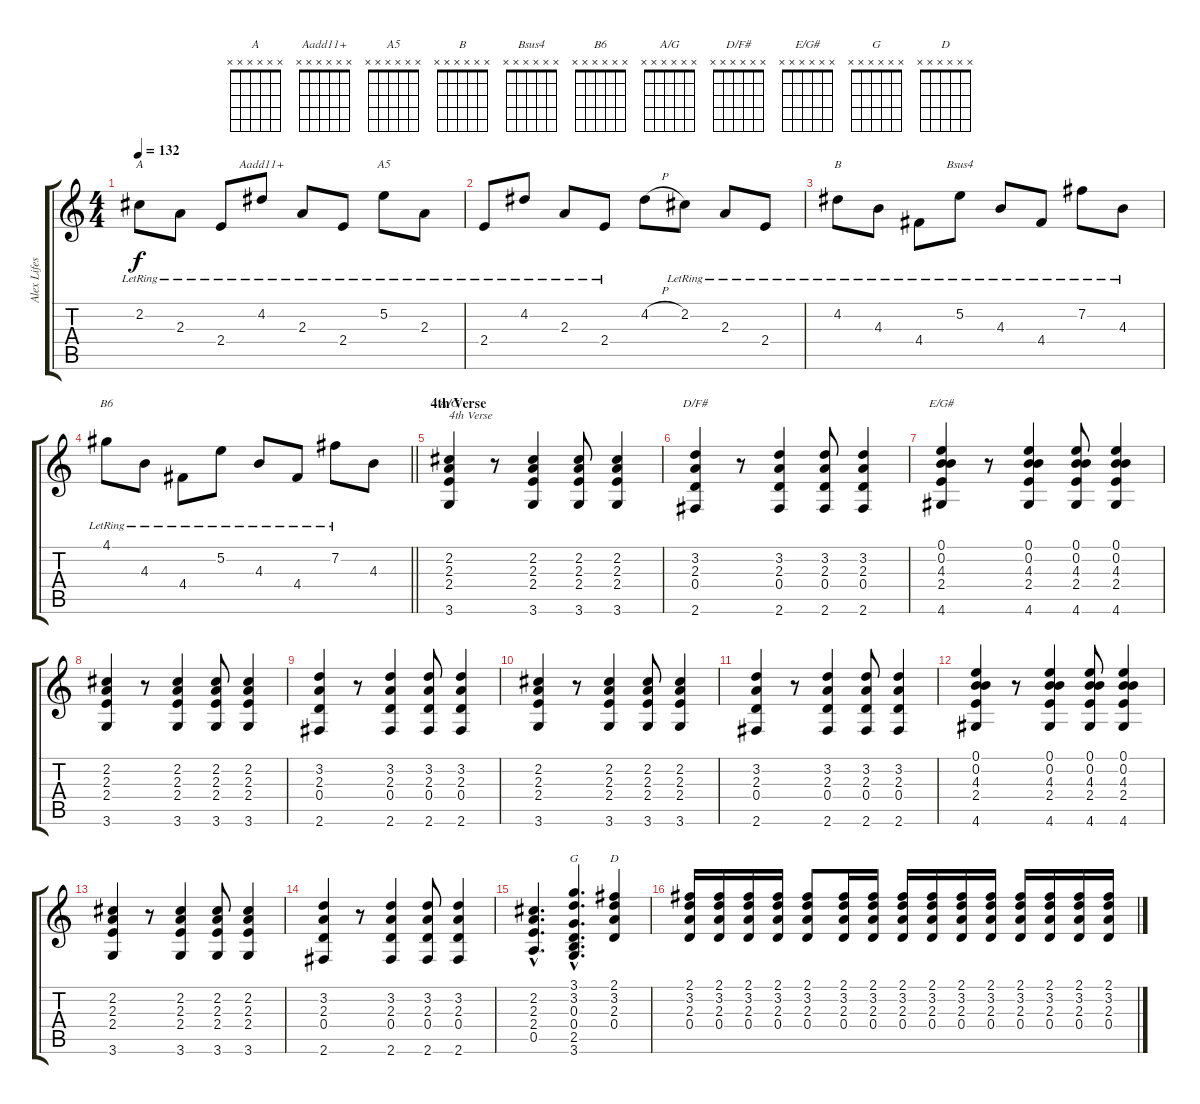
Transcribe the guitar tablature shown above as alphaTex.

\track ("Alex Lifeson 1" "Alex Lifes") {instrument overdrivenguitar}
\staff {score tabs}
\tuning (E4 B3 G3 D3 A2 E2) {hide}
\chord ("A" x x x x x x) {firstfret 0}
\chord ("Aadd11+" x x x x x x) {firstfret 0}
\chord ("A5" x x x x x x) {firstfret 0}
\chord ("B" x x x x x x) {firstfret 0}
\chord ("Bsus4" x x x x x x) {firstfret 0}
\chord ("B6" x x x x x x) {firstfret 0}
\chord ("A/G" x x x x x x) {firstfret 0}
\chord ("D/F#" x x x x x x) {firstfret 0}
\chord ("E/G#" x x x x x x) {firstfret 0}
\chord ("G" x x x x x x) {firstfret 0}
\chord ("D" x x x x x x) {firstfret 0}
\ts (4 4)
\tempo 132
\clef g2
\ks c
2.2{lr}.8{ch "A" dy f} 2.3{lr}.8 2.4{lr}.8 4.2{lr}.8{ch "Aadd11+"} 2.3{lr}.8 2.4{lr}.8 5.2{lr}.8{ch "A5"} 2.3{lr}.8 |
2.4{lr}.8 4.2{lr}.8 2.3{lr}.8 2.4{lr}.8 4.2{h}.8 2.2{lr}.8 2.3{lr}.8 2.4{lr}.8 |
4.2{lr}.8{ch "B"} 4.3{lr}.8 4.4{lr}.8 5.2{lr}.8{ch "Bsus4"} 4.3{lr}.8 4.4{lr}.8 7.2{lr}.8 4.3{lr}.8 |
\barLineRight lightlight
4.1{lr}.8{ch "B6"} 4.3{lr}.8 4.4{lr}.8 5.2{lr}.8 4.3{lr}.8 4.4{lr}.8 7.2{lr}.8 4.3.8 |
\section ("" "4th Verse")
(2.2 2.3 2.4 3.6).4{ch "A/G" txt "4th Verse" balance 0} r.8 (2.2 2.3 2.4 3.6).4 (2.2 2.3 2.4 3.6).8 (2.2 2.3 2.4 3.6).4 |
(3.2 2.3 0.4 2.6).4{ch "D/F#"} r.8 (3.2 2.3 0.4 2.6).4 (3.2 2.3 0.4 2.6).8 (3.2 2.3 0.4 2.6).4 |
(0.1 0.2 4.3 2.4 4.6).4{ch "E/G#"} r.8 (0.1 0.2 4.3 2.4 4.6).4 (0.1 0.2 4.3 2.4 4.6).8 (0.1 0.2 4.3 2.4 4.6).4 |
(2.2 2.3 2.4 3.6).4 r.8 (2.2 2.3 2.4 3.6).4 (2.2 2.3 2.4 3.6).8 (2.2 2.3 2.4 3.6).4 |
(3.2 2.3 0.4 2.6).4 r.8 (3.2 2.3 0.4 2.6).4 (3.2 2.3 0.4 2.6).8 (3.2 2.3 0.4 2.6).4 |
(2.2 2.3 2.4 3.6).4 r.8 (2.2 2.3 2.4 3.6).4 (2.2 2.3 2.4 3.6).8 (2.2 2.3 2.4 3.6).4 |
(3.2 2.3 0.4 2.6).4 r.8 (3.2 2.3 0.4 2.6).4 (3.2 2.3 0.4 2.6).8 (3.2 2.3 0.4 2.6).4 |
(0.1 0.2 4.3 2.4 4.6).4 r.8 (0.1 0.2 4.3 2.4 4.6).4 (0.1 0.2 4.3 2.4 4.6).8 (0.1 0.2 4.3 2.4 4.6).4 |
(2.2 2.3 2.4 3.6).4 r.8 (2.2 2.3 2.4 3.6).4 (2.2 2.3 2.4 3.6).8 (2.2 2.3 2.4 3.6).4 |
(3.2 2.3 0.4 2.6).4 r.8 (3.2 2.3 0.4 2.6).4 (3.2 2.3 0.4 2.6).8 (3.2 2.3 0.4 2.6).4 |
(2.2{hac} 2.3{hac} 2.4{hac} 0.5{hac}).4{d} (3.1{hac} 3.2{hac} 0.3{hac} 0.4{hac} 2.5{hac} 3.6{hac}).4{d ch "G"} (2.1 3.2 2.3 0.4).4{ch "D"} |
(2.1 3.2 2.3 0.4).16 (2.1 3.2 2.3 0.4).16 (2.1 3.2 2.3 0.4).16 (2.1 3.2 2.3 0.4).16 (2.1 3.2 2.3 0.4).8 (2.1 3.2 2.3 0.4).16 (2.1 3.2 2.3 0.4).16 (2.1 3.2 2.3 0.4).16 (2.1 3.2 2.3 0.4).16 (2.1 3.2 2.3 0.4).16 (2.1 3.2 2.3 0.4).16 (2.1 3.2 2.3 0.4).16 (2.1 3.2 2.3 0.4).16 (2.1 3.2 2.3 0.4).16 (2.1 3.2 2.3 0.4).16
